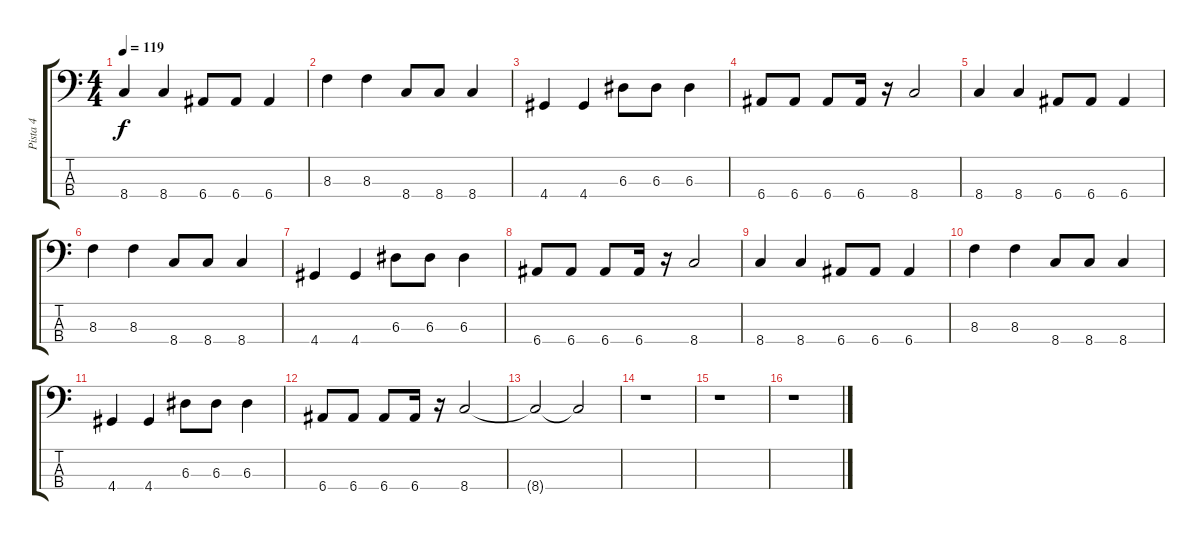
\track ("Pista 4" "Pista 4") {instrument electricbassfinger}
\staff {score tabs}
\tuning (G2 D2 A1 E1) {hide}
\ts (4 4)
\tempo 119
\clef f4
\ks c
8.4.4{dy f} 8.4.4 6.4.8 6.4.8 6.4.4 |
8.3.4 8.3.4 8.4.8 8.4.8 8.4.4 |
4.4.4 4.4.4 6.3.8 6.3.8 6.3.4 |
6.4.8 6.4.8 6.4.8 6.4.16 r.16 8.4.2 |
8.4.4 8.4.4 6.4.8 6.4.8 6.4.4 |
8.3.4 8.3.4 8.4.8 8.4.8 8.4.4 |
4.4.4 4.4.4 6.3.8 6.3.8 6.3.4 |
6.4.8 6.4.8 6.4.8 6.4.16 r.16 8.4.2 |
8.4.4 8.4.4 6.4.8 6.4.8 6.4.4 |
8.3.4 8.3.4 8.4.8 8.4.8 8.4.4 |
4.4.4 4.4.4 6.3.8 6.3.8 6.3.4 |
6.4.8 6.4.8 6.4.8 6.4.16 r.16 8.4.2 |
8.4{t}.2 8.4{t}.2 |
r.1 |
r.1 |
r.1
